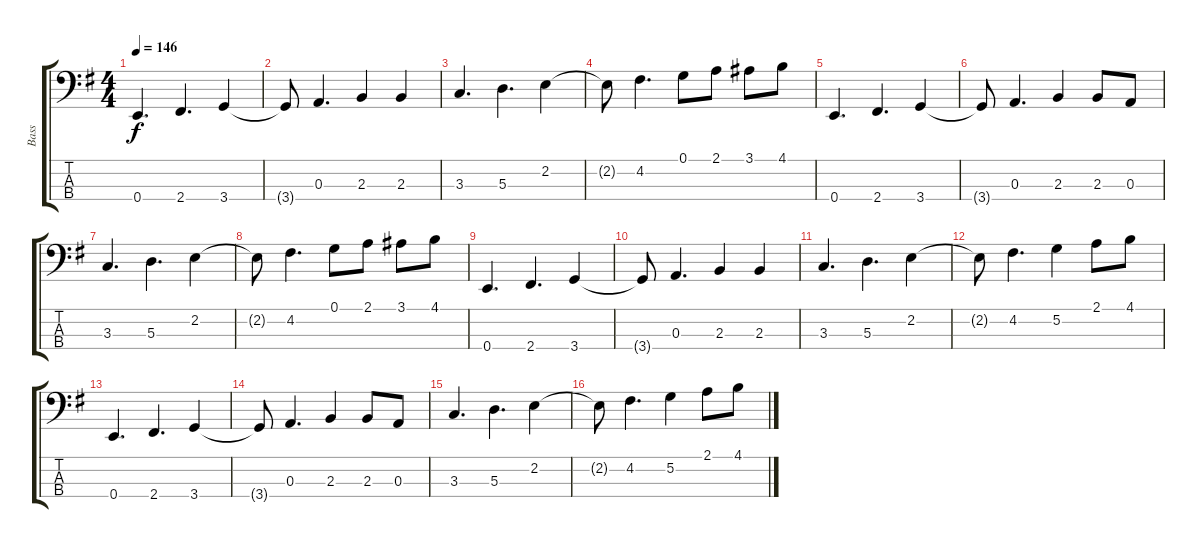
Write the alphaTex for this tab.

\track ("Bass" "Bass") {instrument electricbassfinger}
\staff {score tabs}
\tuning (G2 D2 A1 E1) {hide}
\ts (4 4)
\tempo 146
\clef f4
\ks g
0.4.4{d dy f} 2.4.4{d} 3.4.4 |
3.4{t}.8 0.3.4{d} 2.3.4 2.3.4 |
3.3.4{d} 5.3.4{d} 2.2.4 |
2.2{t}.8 4.2.4{d} 0.1.8 2.1.8 3.1.8 4.1.8 |
0.4.4{d} 2.4.4{d} 3.4.4 |
3.4{t}.8 0.3.4{d} 2.3.4 2.3.8 0.3.8 |
3.3.4{d} 5.3.4{d} 2.2.4 |
2.2{t}.8 4.2.4{d} 0.1.8 2.1.8 3.1.8 4.1.8 |
0.4.4{d} 2.4.4{d} 3.4.4 |
3.4{t}.8 0.3.4{d} 2.3.4 2.3.4 |
3.3.4{d} 5.3.4{d} 2.2.4 |
2.2{t}.8 4.2.4{d} 5.2.4 2.1.8 4.1.8 |
0.4.4{d} 2.4.4{d} 3.4.4 |
3.4{t}.8 0.3.4{d} 2.3.4 2.3.8 0.3.8 |
3.3.4{d} 5.3.4{d} 2.2.4 |
2.2{t}.8 4.2.4{d} 5.2.4 2.1.8 4.1.8
